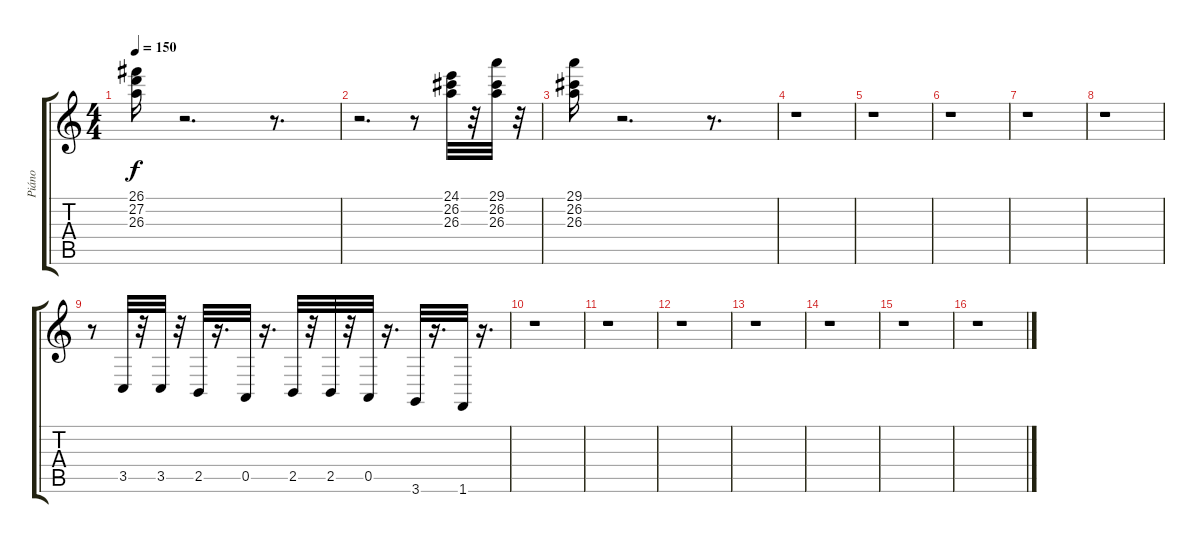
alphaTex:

\track ("Piáno" "Piáno") {instrument acousticgrandpiano}
\staff {score tabs}
\tuning (E4 B3 G3 D3 A2 E2) {hide}
\ts (4 4)
\tempo 150
\clef g2
\ks c
(26.1 27.2 26.3).16{dy f} r.2{d} r.8{d} |
r.2{d} r.8 (24.1 26.2 26.3).32 r.32 (29.1 26.2 26.3).32 r.32 |
(29.1 26.2 26.3).16 r.2{d} r.8{d} |
r.1 |
r.1 |
r.1 |
r.1 |
r.1 |
r.8 3.5.32 r.32 3.5.32 r.32 2.5.32 r.16{d} 0.5.32 r.16{d} 2.5.32 r.32 2.5.32 r.32 0.5.32 r.16{d} 3.6.32 r.16{d} 1.6.32 r.16{d} |
r.1 |
r.1 |
r.1 |
r.1 |
r.1 |
r.1 |
r.1
